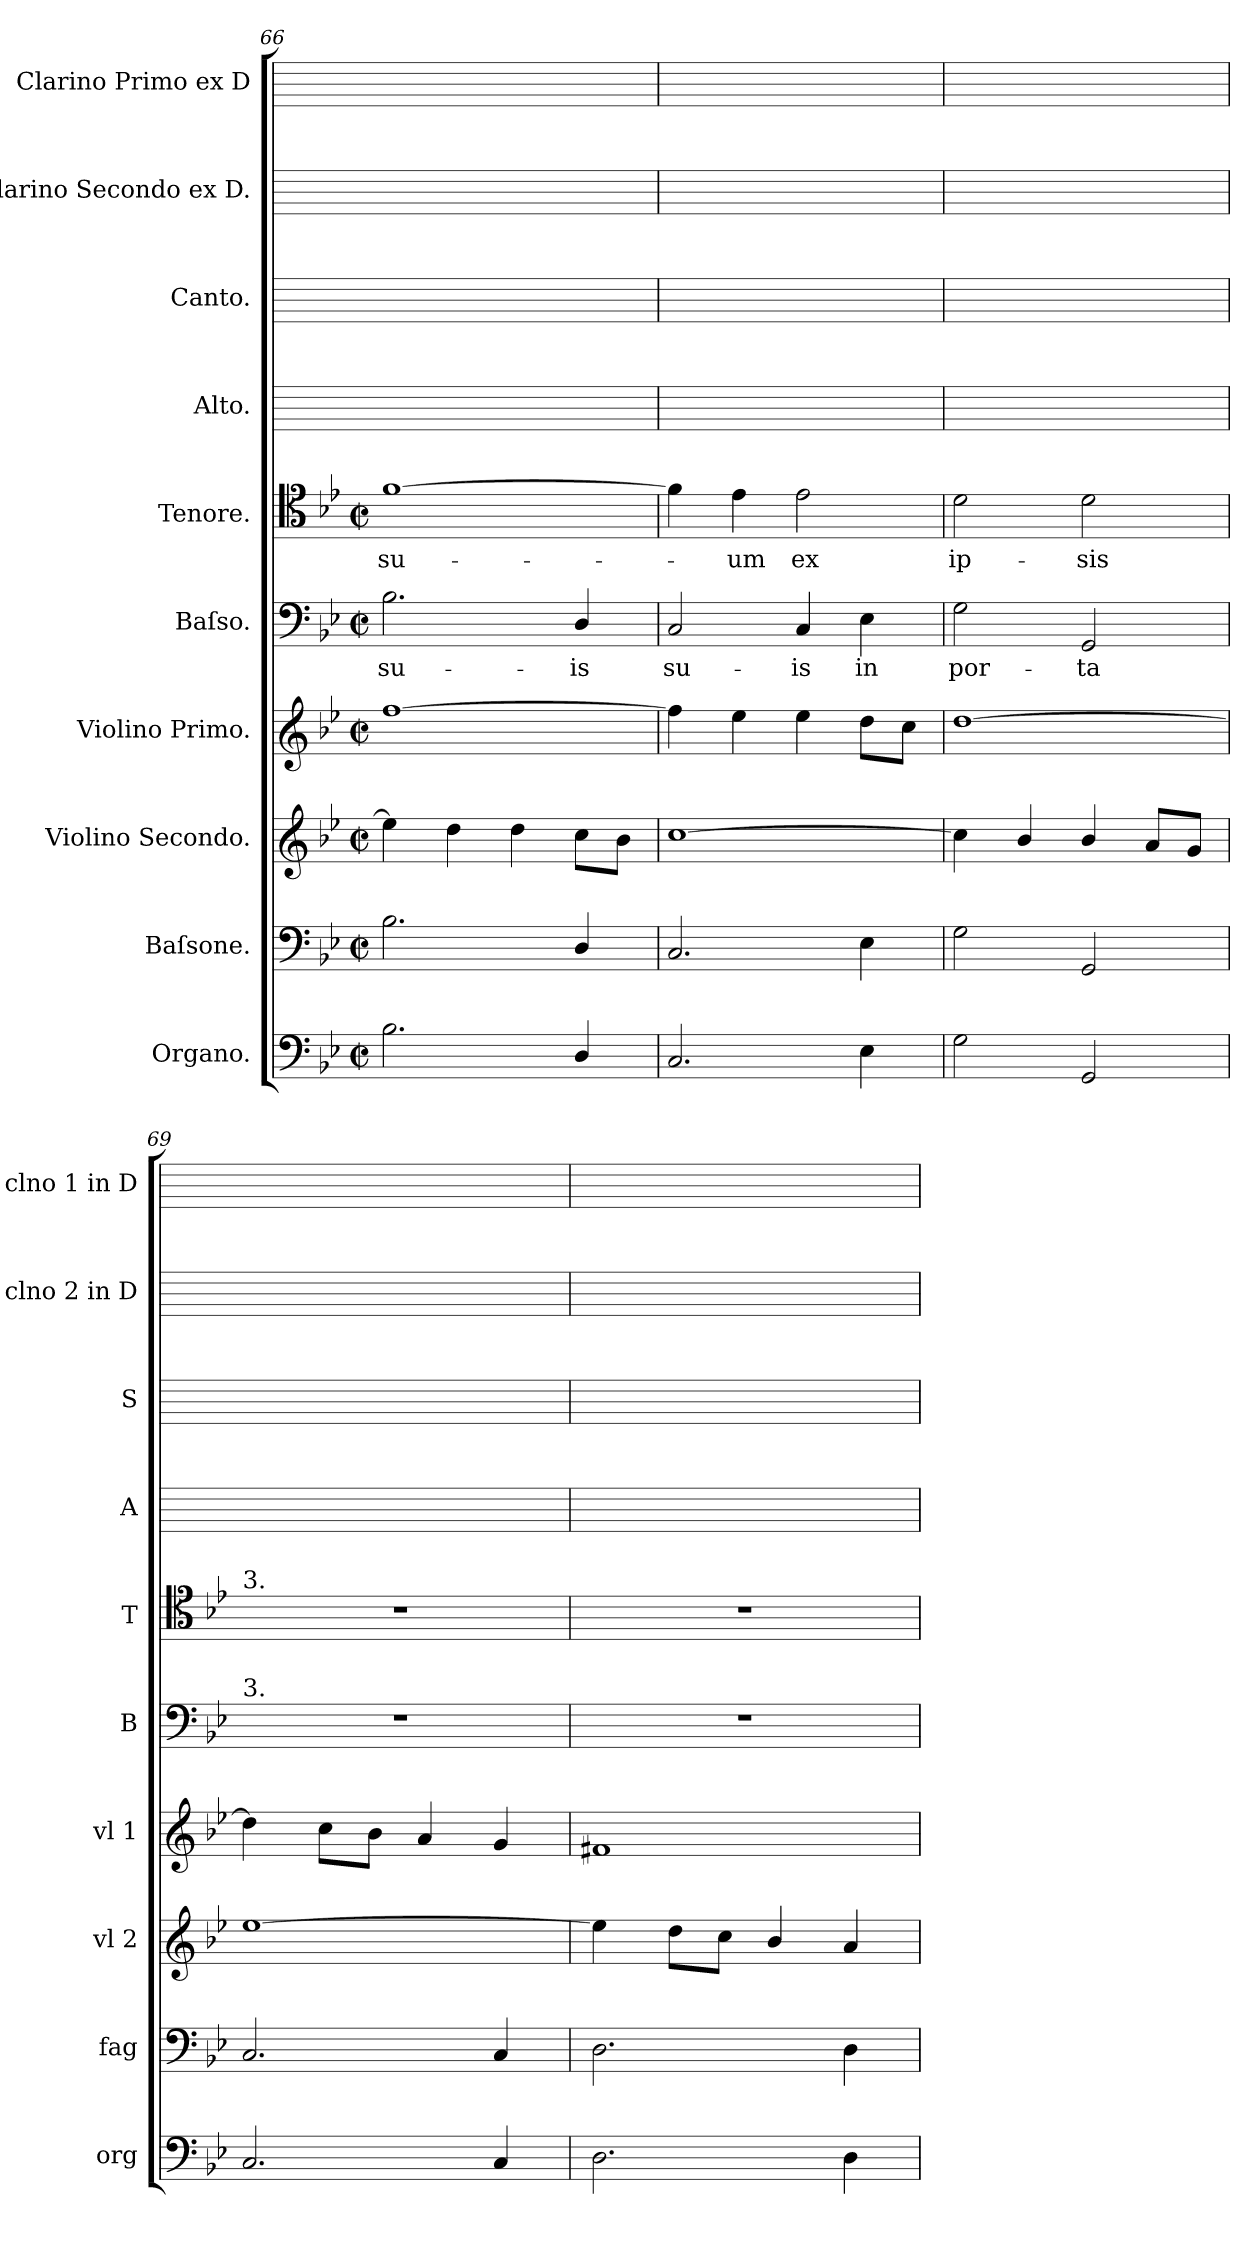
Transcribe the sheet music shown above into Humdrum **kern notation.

**kern	**kern	**kern	**kern	**kern	**text	**kern	**text	**kern	**kern	**kern	**kern
*part10	*part9	*part8	*part7	*part6	*part6	*part5	*part5	*part4	*part3	*part2	*part1
*staff10	*staff9	*staff8	*staff7	*staff6	*staff6	*staff5	*staff5	*staff4	*staff3	*staff2	*staff1
*I"Organo.	*I"Baſsone.	*I"Violino Secondo.	*I"Violino Primo.	*I"Baſso.	*	*I"Tenore.	*	*I"Alto.	*I"Canto.	*I"Clarino Secondo ex D.	*I"Clarino Primo ex D
*I'org	*I'fag	*I'vl 2	*I'vl 1	*I'B	*	*I'T	*	*I'A	*I'S	*I'clno 2 in D	*I'clno 1 in D
*clefF4	*clefF4	*clefG2	*clefG2	*clefF4	*	*clefC4	*	*	*	*	*
*k[b-e-]	*k[b-e-]	*k[b-e-]	*k[b-e-]	*k[b-e-]	*	*k[b-e-]	*	*	*	*	*
*g:	*g:	*g:	*g:	*g:	*	*g:	*	*	*	*	*
*M2/2	*M2/2	*M2/2	*M2/2	*M2/2	*	*M2/2	*	*	*	*	*
*met(c|)	*met(c|)	*met(c|)	*met(c|)	*met(c|)	*	*met(c|)	*	*	*	*	*
=66	=66	=66	=66	=66	=66	=66	=66	=66	=66	=66	=66
2.B-\	2.B-\	4ee-\]	[1ff	2.B-\	su-	[1f	su-	1ryy	1ryy	1ryy	1ryy
.	.	4dd\	.	.	.	.	.	.	.	.	.
.	.	4dd\	.	.	.	.	.	.	.	.	.
4D/	4D/	8cc\L	.	4D/	-is	.	.	.	.	.	.
.	.	8b-\J	.	.	.	.	.	.	.	.	.
=67	=67	=67	=67	=67	=67	=67	=67	=67	=67	=67	=67
!	!	!	!	!	!LO:LY:i	!	!	!	!	!	!
2.C/	2.C/	[1cc	4ff\]	2C/	su-	4f\]	.	1ryy	1ryy	1ryy	1ryy
.	.	.	4ee-\	.	.	4e-\	-um	.	.	.	.
!	!	!	!	!	!LO:LY:i	!	!	!	!	!	!
.	.	.	4ee-\	4C/	-is	2e-\	ex	.	.	.	.
4E-\	4E-\	.	8dd\L	4E-\	in	.	.	.	.	.	.
.	.	.	8cc\J	.	.	.	.	.	.	.	.
=68	=68	=68	=68	=68	=68	=68	=68	=68	=68	=68	=68
2G\	2G\	4cc\]	[1dd	2G\	por-	2d\	ip-	1ryy	1ryy	1ryy	1ryy
.	.	4b-/	.	.	.	.	.	.	.	.	.
2GG/	2GG/	4b-/	.	2GG/	-ta	2d\	-sis	.	.	.	.
.	.	8a/L	.	.	.	.	.	.	.	.	.
.	.	8g/J	.	.	.	.	.	.	.	.	.
=69	=69	=69	=69	=69	=69	=69	=69	=69	=69	=69	=69
!	!	!	!	!	!	!LO:TX:a:t=3.	!	!	!	!	!
!	!	!	!	!LO:TX:a:t=3.	!	!	!	!	!	!	!
2.C/	2.C/	[1ee-	4dd\]	1r	.	1r	.	1ryy	1ryy	1ryy	1ryy
.	.	.	8cc\L	.	.	.	.	.	.	.	.
.	.	.	8b-\J	.	.	.	.	.	.	.	.
.	.	.	4a/	.	.	.	.	.	.	.	.
4C/	4C/	.	4g/	.	.	.	.	.	.	.	.
=70	=70	=70	=70	=70	=70	=70	=70	=70	=70	=70	=70
2.D\	2.D\	4ee-\]	1f#X	1r	.	1r	.	1ryy	1ryy	1ryy	1ryy
.	.	8dd\L	.	.	.	.	.	.	.	.	.
.	.	8cc\J	.	.	.	.	.	.	.	.	.
.	.	4b-/	.	.	.	.	.	.	.	.	.
4D\	4D\	4a/	.	.	.	.	.	.	.	.	.
=	=	=	=	=	=	=	=	=	=	=	=
*-	*-	*-	*-	*-	*-	*-	*-	*-	*-	*-	*-
